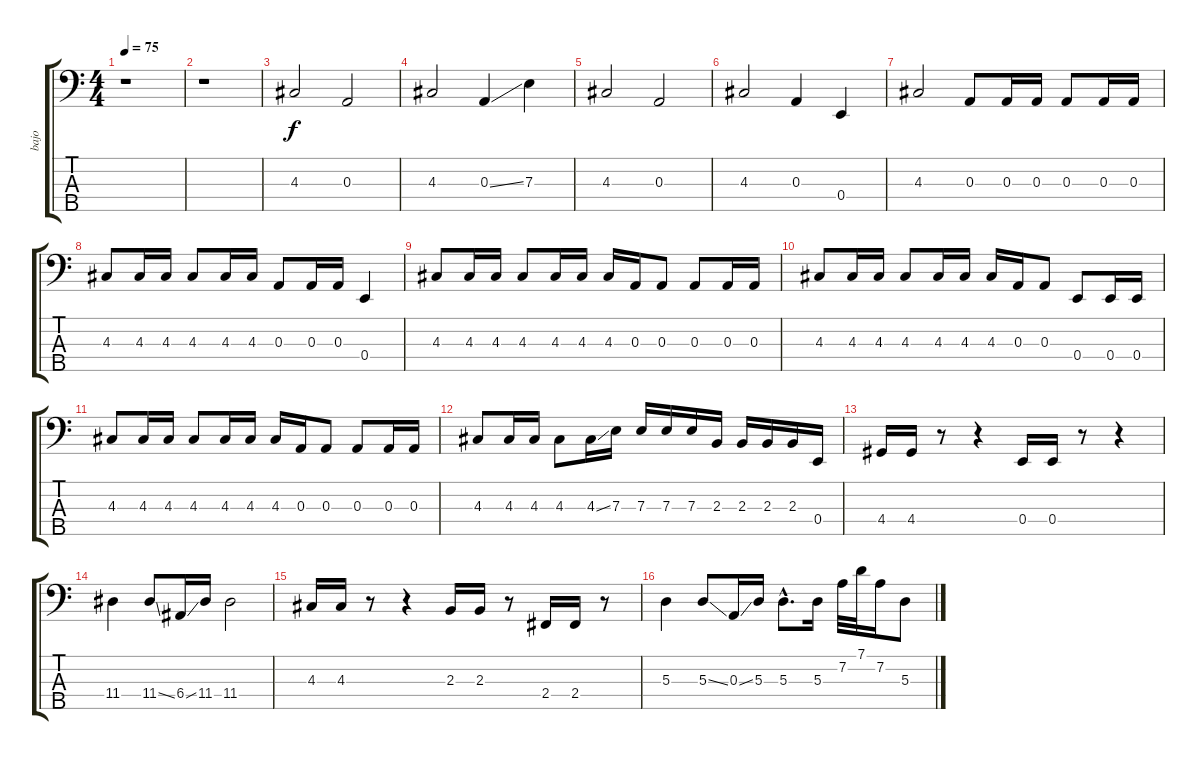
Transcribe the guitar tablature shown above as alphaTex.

\track ("bajo" "bajo") {instrument electricbassfinger}
\staff {score tabs}
\tuning (G2 D2 A1 E1 B0) {hide}
\ts (4 4)
\tempo 75
\clef f4
\ks c
r.1{dy f instrument electricbassfinger} |
r.1 |
4.3.2 0.3.2 |
4.3.2 0.3{ss}.4 7.3.4 |
4.3.2 0.3.2 |
4.3.2 0.3.4 0.4.4 |
4.3.2 0.3.8 0.3.16 0.3.16 0.3.8 0.3.16 0.3.16 |
4.3.8 4.3.16 4.3.16 4.3.8 4.3.16 4.3.16 0.3.8 0.3.16 0.3.16 0.4.4 |
4.3.8 4.3.16 4.3.16 4.3.8 4.3.16 4.3.16 4.3.16 0.3.16 0.3.8 0.3.8 0.3.16 0.3.16 |
4.3.8 4.3.16 4.3.16 4.3.8 4.3.16 4.3.16 4.3.16 0.3.16 0.3.8 0.4.8 0.4.16 0.4.16 |
4.3.8 4.3.16 4.3.16 4.3.8 4.3.16 4.3.16 4.3.16 0.3.16 0.3.8 0.3.8 0.3.16 0.3.16 |
4.3.8 4.3.16 4.3.16 4.3.8 4.3{ss}.16 7.3.16 7.3.16 7.3.16 7.3.16 2.3.16 2.3.16 2.3.16 2.3.16 0.4.16 |
4.4.16 4.4.16 r.8 r.4 0.4.16 0.4.16 r.8 r.4 |
11.4.4 11.4{ss}.8 6.4{ss}.16 11.4.16 11.4.2 |
4.3.16 4.3.16 r.8 r.4 2.3.16 2.3.16 r.8 2.4.16 2.4.16 r.8 |
5.3.4 5.3{ss}.8 0.3{ss}.16 5.3.16 5.3{hac}.8{d} 5.3.16 7.2.32 7.1.32 7.2.16 5.3.8
